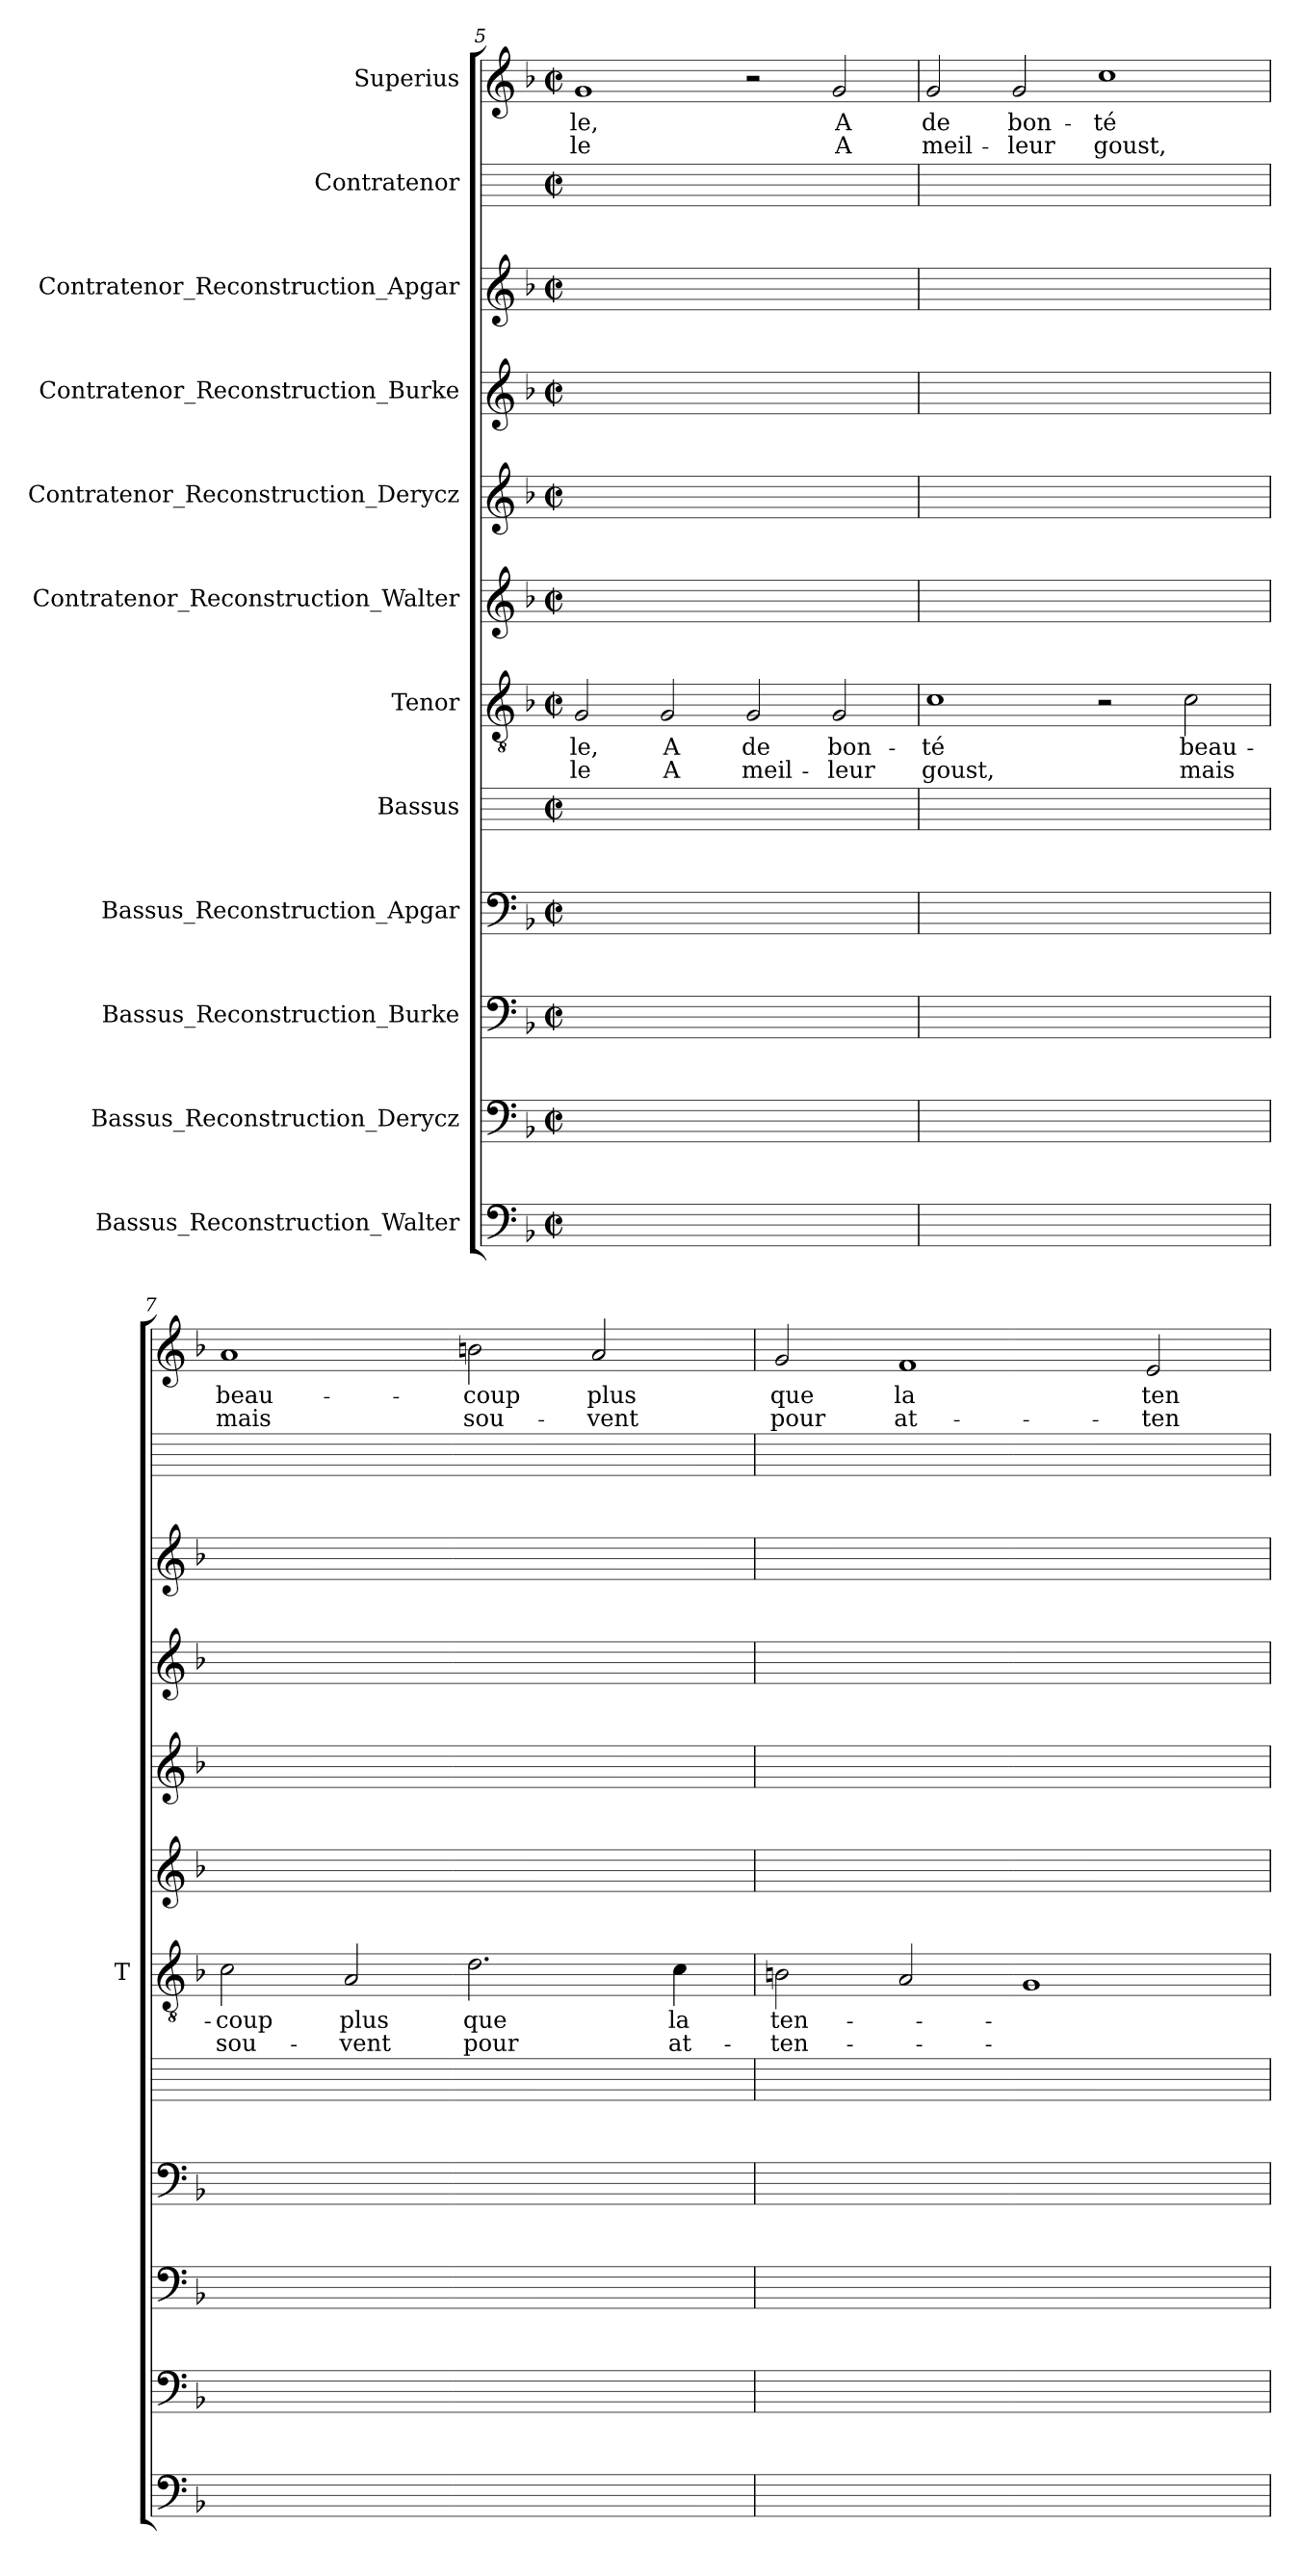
**kern	**kern	**kern	**kern	**kern	**kern	**text	**text	**kern	**kern	**kern	**kern	**kern	**kern	**text	**text
*part12	*part11	*part10	*part9	*part8	*part7	*part7	*part7	*part6	*part5	*part4	*part3	*part2	*part1	*part1	*part1
*staff12	*staff11	*staff10	*staff9	*staff8	*staff7	*staff7	*staff7	*staff6	*staff5	*staff4	*staff3	*staff2	*staff1	*staff1	*staff1
*I"Bassus_Reconstruction_Walter	*I"Bassus_Reconstruction_Derycz	*I"Bassus_Reconstruction_Burke	*I"Bassus_Reconstruction_Apgar	*I"Bassus	*I"Tenor	*	*	*I"Contratenor_Reconstruction_Walter	*I"Contratenor_Reconstruction_Derycz	*I"Contratenor_Reconstruction_Burke	*I"Contratenor_Reconstruction_Apgar	*I"Contratenor	*I"Superius	*	*
*	*	*	*	*	*I'T	*	*	*	*	*	*	*	*	*	*
*clefF4	*clefF4	*clefF4	*clefF4	*	*clefGv2	*	*	*clefG2	*clefG2	*clefG2	*clefG2	*	*clefG2	*	*
*k[b-]	*k[b-]	*k[b-]	*k[b-]	*	*k[b-]	*	*	*k[b-]	*k[b-]	*k[b-]	*k[b-]	*	*k[b-]	*	*
*F:	*F:	*F:	*F:	*	*F:	*	*	*F:	*F:	*F:	*F:	*	*F:	*	*
*M2/2	*M2/2	*M2/2	*M2/2	*M2/2	*M2/2	*	*	*M2/2	*M2/2	*M2/2	*M2/2	*M2/2	*M2/2	*	*
*met(c|)	*met(c|)	*met(c|)	*met(c|)	*met(c|)	*met(c|)	*	*	*met(c|)	*met(c|)	*met(c|)	*met(c|)	*met(c|)	*met(c|)	*	*
=5	=5	=5	=5	=5	=5	=5	=5	=5	=5	=5	=5	=5	=5	=5	=5
0ryy	0ryy	0ryy	0ryy	0ryy	2G	-le,	-le	0ryy	0ryy	0ryy	0ryy	0ryy	1g	-le,	-le
.	.	.	.	.	2G	-A	-A	.	.	.	.	.	.	.	.
.	.	.	.	.	2G	-de	meil-	.	.	.	.	.	2r	.	.
.	.	.	.	.	2G	bon-	-leur	.	.	.	.	.	2g	-A	-A
=6	=6	=6	=6	=6	=6	=6	=6	=6	=6	=6	=6	=6	=6	=6	=6
0ryy	0ryy	0ryy	0ryy	0ryy	1c	-té	-goust,	0ryy	0ryy	0ryy	0ryy	0ryy	2g	-de	meil-
.	.	.	.	.	.	.	.	.	.	.	.	.	2g	bon-	-leur
.	.	.	.	.	2r	.	.	.	.	.	.	.	1cc	-té	-goust,
.	.	.	.	.	2c	beau-	-mais	.	.	.	.	.	.	.	.
=7	=7	=7	=7	=7	=7	=7	=7	=7	=7	=7	=7	=7	=7	=7	=7
0ryy	0ryy	0ryy	0ryy	0ryy	2c	-coup	sou-	0ryy	0ryy	0ryy	0ryy	0ryy	1a	beau-	-mais
.	.	.	.	.	2A	-plus	-vent	.	.	.	.	.	.	.	.
.	.	.	.	.	2.d	-que	-pour	.	.	.	.	.	2b	-coup	sou-
.	.	.	.	.	.	.	.	.	.	.	.	.	2a	-plus	-vent
.	.	.	.	.	4c	-la	at-	.	.	.	.	.	.	.	.
=8	=8	=8	=8	=8	=8	=8	=8	=8	=8	=8	=8	=8	=8	=8	=8
0ryy	0ryy	0ryy	0ryy	0ryy	2B	ten-	ten-	0ryy	0ryy	0ryy	0ryy	0ryy	2g	-que	-pour
.	.	.	.	.	2A	.	.	.	.	.	.	.	1f	-la	at-
.	.	.	.	.	1G	.	.	.	.	.	.	.	.	.	.
.	.	.	.	.	.	.	.	.	.	.	.	.	2e	ten-	ten-
=	=	=	=	=	=	=	=	=	=	=	=	=	=	=	=
*-	*-	*-	*-	*-	*-	*-	*-	*-	*-	*-	*-	*-	*-	*-	*-
